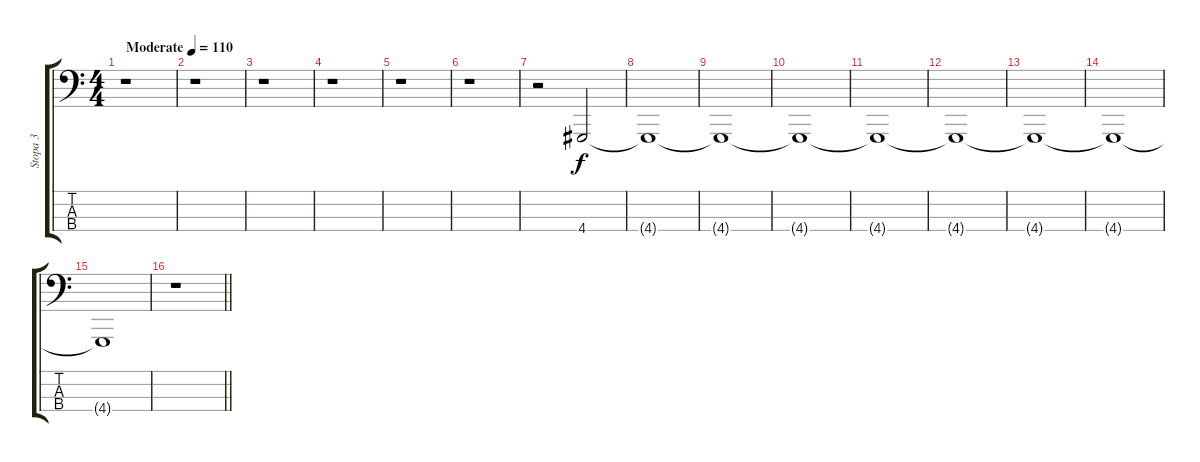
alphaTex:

\track ("Stopa 3" "Stopa 3") {instrument synthstrings1}
\staff {score tabs}
\tuning (G2 D2 A1 E1) {hide}
\ts (4 4)
\tempo (110 "Moderate")
\clef f4
\ks c
r.1{dy f instrument synthstrings1} |
r.1 |
r.1 |
r.1 |
r.1 |
r.1 |
r.2 4.4.2 |
4.4{t}.1 |
4.4{t}.1 |
4.4{t}.1 |
4.4{t}.1 |
4.4{t}.1 |
4.4{t}.1 |
4.4{t}.1 |
4.4{t}.1 |
\barLineRight lightlight
r.1
